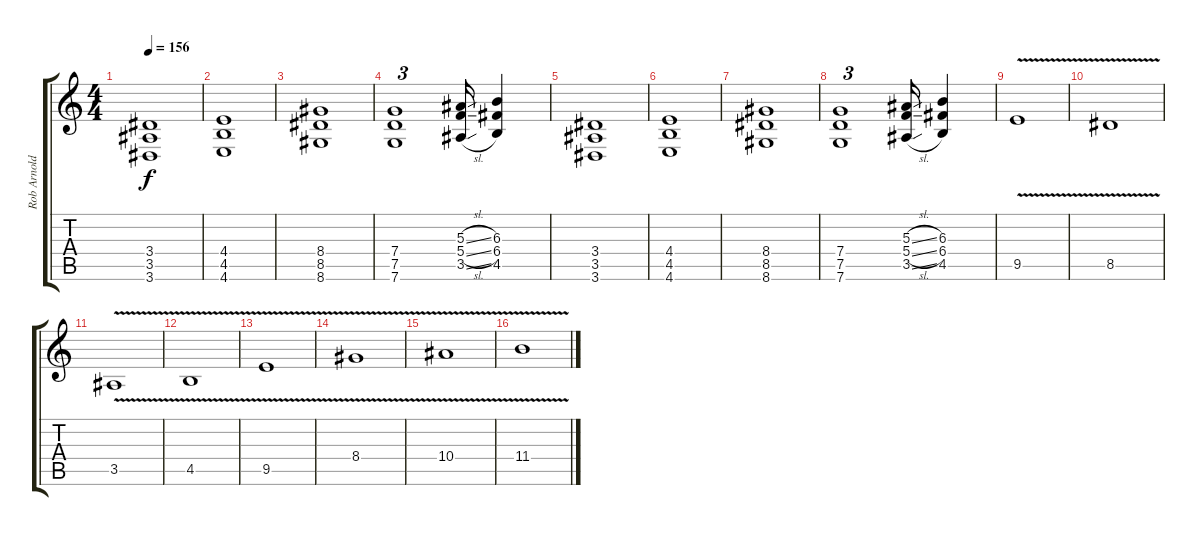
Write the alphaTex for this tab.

\track ("Rob Arnold" "Rob Arnold") {instrument distortionguitar}
\staff {score tabs}
\tuning (D4 A3 F3 C3 G2 C2) {hide}
\ts (4 4)
\tempo 156
\clef g2
\ks c
(3.4 3.5 3.6).1{dy f} |
(4.4 4.5 4.6).1 |
(8.4 8.5 8.6).1 |
(7.4 7.5 7.6).1{tu (3 2)} (5.3{sl} 5.4{sl} 3.5{sl}).16 (6.3 6.4 4.5).4 |
(3.4 3.5 3.6).1 |
(4.4 4.5 4.6).1 |
(8.4 8.5 8.6).1 |
(7.4 7.5 7.6).1{tu (3 2)} (5.3{sl} 5.4{sl} 3.5{sl}).16 (6.3 6.4 4.5).4 |
9.5{v}.1 |
8.5{v}.1 |
3.5{v}.1 |
4.5{v}.1 |
9.5{v}.1 |
8.4{v}.1 |
10.4{v}.1 |
11.4{v}.1
